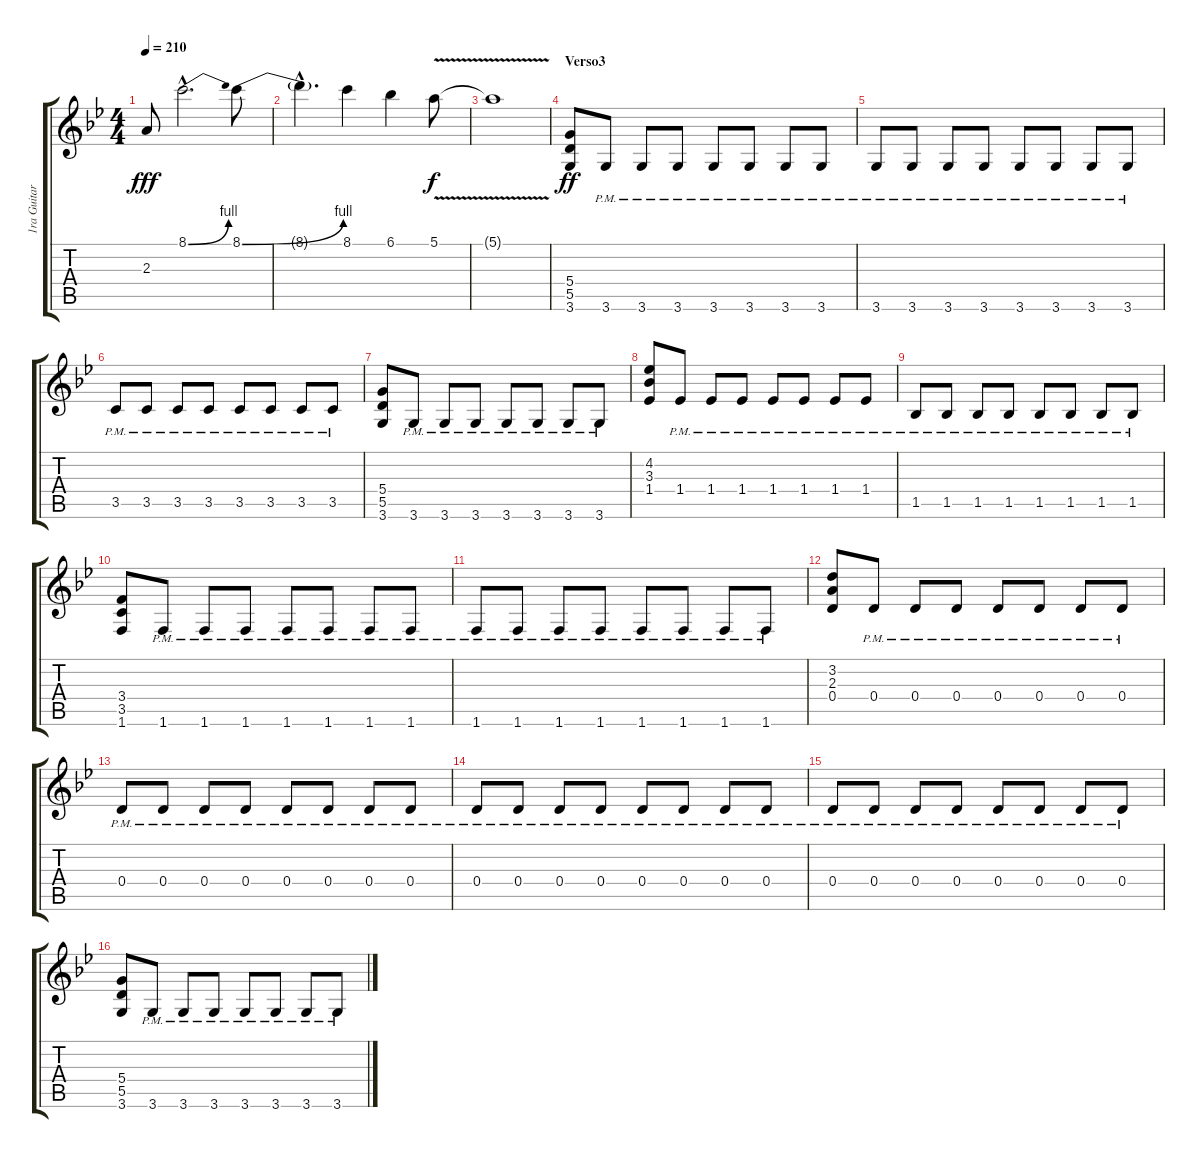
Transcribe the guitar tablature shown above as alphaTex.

\track ("1ra Guitarra" "1ra Guitar") {instrument overdrivenguitar}
\staff {score tabs}
\tuning (E4 B3 G3 D3 A2 E2) {hide}
\ts (4 4)
\tempo 210
\clef g2
\ks gminor
2.3.8{dy fff} 8.1{be (bend 0 0 60 4) hac}.2{d} 8.1{be (bend 0 0 60 4)}.8 |
8.1{hac t}.4{d} 8.1.4 6.1.4 5.1{v}.8{dy f} |
5.1{t}.1 |
\section ("" "Verso3")
(5.4 5.5 3.6).8{dy ff} 3.6{pm}.8 3.6{pm}.8 3.6{pm}.8 3.6{pm}.8 3.6{pm}.8 3.6{pm}.8 3.6{pm}.8 |
3.6{pm}.8 3.6{pm}.8 3.6{pm}.8 3.6{pm}.8 3.6{pm}.8 3.6{pm}.8 3.6{pm}.8 3.6{pm}.8 |
3.5{pm}.8 3.5{pm}.8 3.5{pm}.8 3.5{pm}.8 3.5{pm}.8 3.5{pm}.8 3.5{pm}.8 3.5{pm}.8 |
(5.4 5.5 3.6).8 3.6{pm}.8 3.6{pm}.8 3.6{pm}.8 3.6{pm}.8 3.6{pm}.8 3.6{pm}.8 3.6{pm}.8 |
(4.2 3.3 1.4).8 1.4{pm}.8 1.4{pm}.8 1.4{pm}.8 1.4{pm}.8 1.4{pm}.8 1.4{pm}.8 1.4{pm}.8 |
1.5{pm}.8 1.5{pm}.8 1.5{pm}.8 1.5{pm}.8 1.5{pm}.8 1.5{pm}.8 1.5{pm}.8 1.5{pm}.8 |
(3.4 3.5 1.6).8 1.6{pm}.8 1.6{pm}.8 1.6{pm}.8 1.6{pm}.8 1.6{pm}.8 1.6{pm}.8 1.6{pm}.8 |
1.6{pm}.8 1.6{pm}.8 1.6{pm}.8 1.6{pm}.8 1.6{pm}.8 1.6{pm}.8 1.6{pm}.8 1.6{pm}.8 |
(3.2 2.3 0.4).8 0.4{pm}.8 0.4{pm}.8 0.4{pm}.8 0.4{pm}.8 0.4{pm}.8 0.4{pm}.8 0.4{pm}.8 |
0.4{pm}.8 0.4{pm}.8 0.4{pm}.8 0.4{pm}.8 0.4{pm}.8 0.4{pm}.8 0.4{pm}.8 0.4{pm}.8 |
0.4{pm}.8 0.4{pm}.8 0.4{pm}.8 0.4{pm}.8 0.4{pm}.8 0.4{pm}.8 0.4{pm}.8 0.4{pm}.8 |
0.4{pm}.8 0.4{pm}.8 0.4{pm}.8 0.4{pm}.8 0.4{pm}.8 0.4{pm}.8 0.4{pm}.8 0.4{pm}.8 |
(5.4 5.5 3.6).8 3.6{pm}.8 3.6{pm}.8 3.6{pm}.8 3.6{pm}.8 3.6{pm}.8 3.6{pm}.8 3.6{pm}.8
